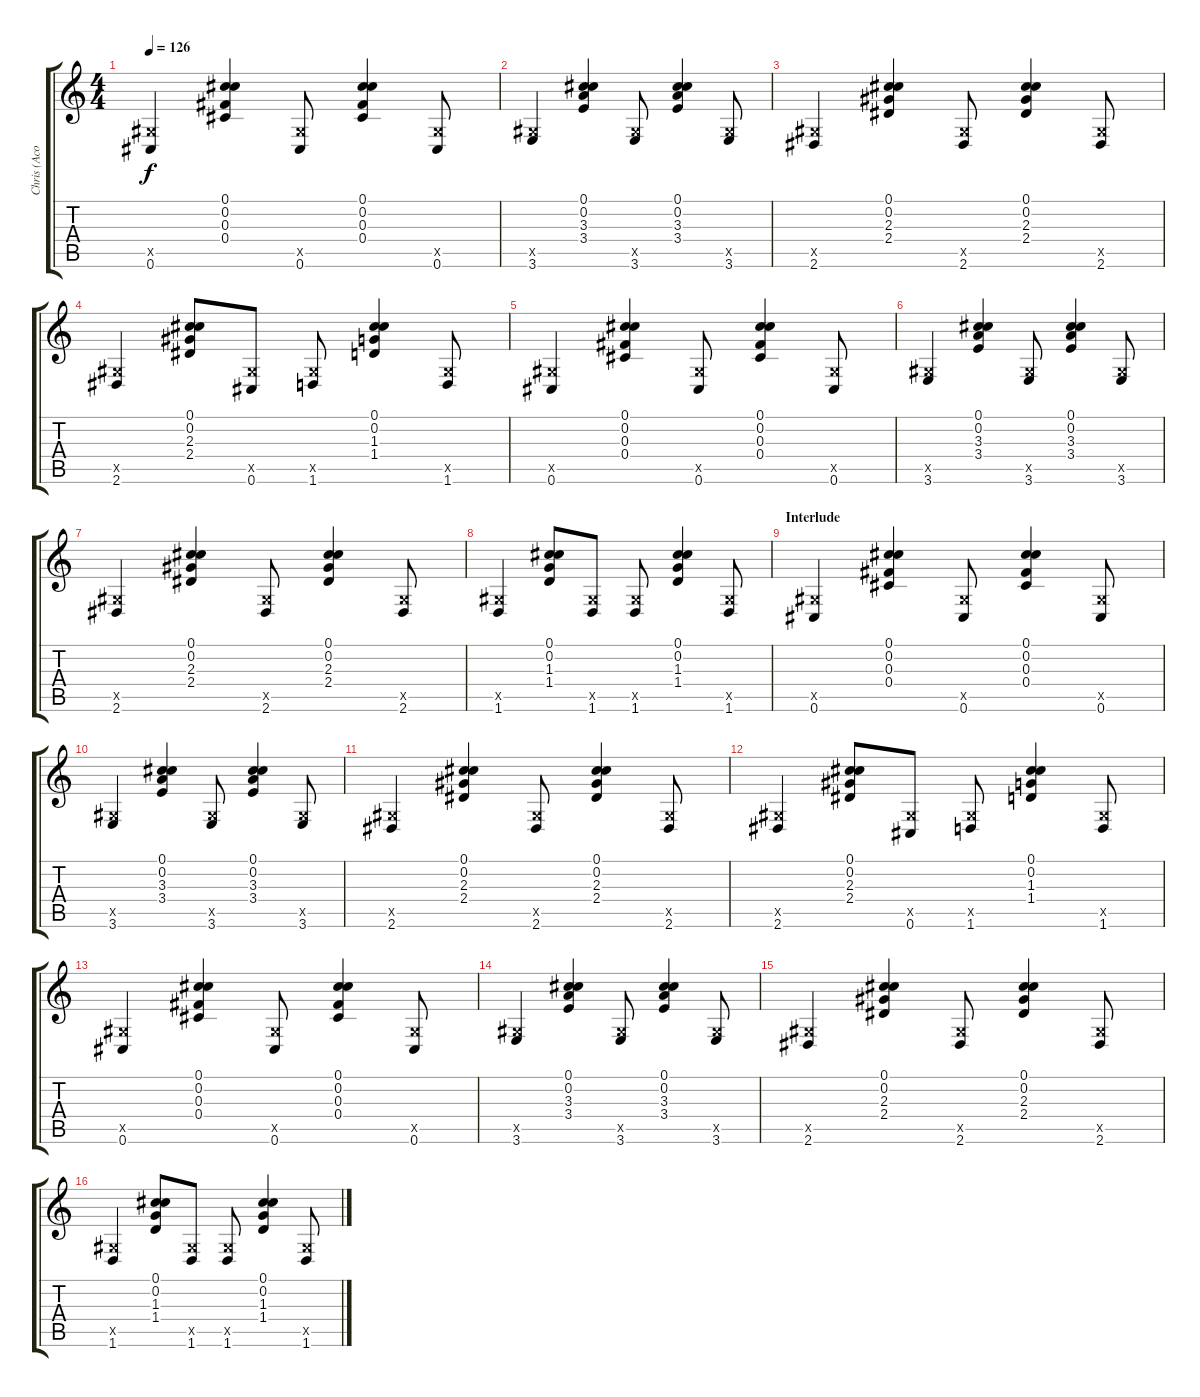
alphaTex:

\track ("Chris (Acoustic)" "Chris (Aco") {instrument acousticguitarsteel}
\staff {score tabs}
\tuning (Db4 Db4 Gb3 Db3 Ab2 Db2) {hide}
\ts (4 4)
\tempo 126
\clef g2
\ks c
(0.5{x} 0.6).4{dy f} (0.1 0.2 0.3 0.4).4 (0.5{x} 0.6).8 (0.1 0.2 0.3 0.4).4 (0.5{x} 0.6).8 |
(0.5{x} 3.6).4 (0.1 0.2 3.3 3.4).4 (0.5{x} 3.6).8 (0.1 0.2 3.3 3.4).4 (0.5{x} 3.6).8 |
(0.5{x} 2.6).4 (0.1 0.2 2.3 2.4).4 (0.5{x} 2.6).8 (0.1 0.2 2.3 2.4).4 (0.5{x} 2.6).8 |
(0.5{x} 2.6).4 (0.1 0.2 2.3 2.4).8 (0.5{x} 0.6).8 (0.5{x} 1.6).8 (0.1 0.2 1.3 1.4).4 (0.5{x} 1.6).8 |
(0.5{x} 0.6).4 (0.1 0.2 0.3 0.4).4 (0.5{x} 0.6).8 (0.1 0.2 0.3 0.4).4 (0.5{x} 0.6).8 |
(0.5{x} 3.6).4 (0.1 0.2 3.3 3.4).4 (0.5{x} 3.6).8 (0.1 0.2 3.3 3.4).4 (0.5{x} 3.6).8 |
(0.5{x} 2.6).4 (0.1 0.2 2.3 2.4).4 (0.5{x} 2.6).8 (0.1 0.2 2.3 2.4).4 (0.5{x} 2.6).8 |
(0.5{x} 1.6).4 (0.1 0.2 1.3 1.4).8 (0.5{x} 1.6).8 (0.5{x} 1.6).8 (0.1 0.2 1.3 1.4).4 (0.5{x} 1.6).8 |
\section ("" "Interlude")
(0.5{x} 0.6).4 (0.1 0.2 0.3 0.4).4 (0.5{x} 0.6).8 (0.1 0.2 0.3 0.4).4 (0.5{x} 0.6).8 |
(0.5{x} 3.6).4 (0.1 0.2 3.3 3.4).4 (0.5{x} 3.6).8 (0.1 0.2 3.3 3.4).4 (0.5{x} 3.6).8 |
(0.5{x} 2.6).4 (0.1 0.2 2.3 2.4).4 (0.5{x} 2.6).8 (0.1 0.2 2.3 2.4).4 (0.5{x} 2.6).8 |
(0.5{x} 2.6).4 (0.1 0.2 2.3 2.4).8 (0.5{x} 0.6).8 (0.5{x} 1.6).8 (0.1 0.2 1.3 1.4).4 (0.5{x} 1.6).8 |
(0.5{x} 0.6).4 (0.1 0.2 0.3 0.4).4 (0.5{x} 0.6).8 (0.1 0.2 0.3 0.4).4 (0.5{x} 0.6).8 |
(0.5{x} 3.6).4 (0.1 0.2 3.3 3.4).4 (0.5{x} 3.6).8 (0.1 0.2 3.3 3.4).4 (0.5{x} 3.6).8 |
(0.5{x} 2.6).4 (0.1 0.2 2.3 2.4).4 (0.5{x} 2.6).8 (0.1 0.2 2.3 2.4).4 (0.5{x} 2.6).8 |
(0.5{x} 1.6).4 (0.1 0.2 1.3 1.4).8 (0.5{x} 1.6).8 (0.5{x} 1.6).8 (0.1 0.2 1.3 1.4).4 (0.5{x} 1.6).8
